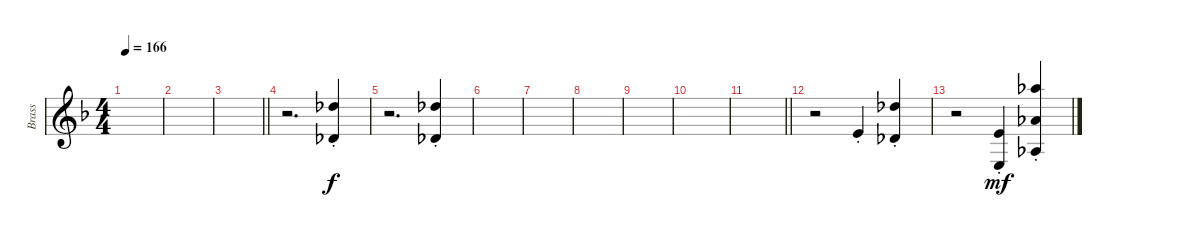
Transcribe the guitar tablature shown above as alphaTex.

\track ("Brass" "Brass") {instrument trombone}
\staff {score}
\tuning (E4 B3 G3 D3 A2 E2) {hide}
\ts (4 4)
\tempo 166
\clef g2
\ks f
|
|
\barLineRight lightlight
|
\section ("" "")
r.2{d volume 11 balance 8} (18.3{st} 16.5{st}).4 |
r.2{d} (18.3{st} 16.5{st}).4 |
|
|
|
|
|
\barLineRight lightlight
|
\section ("" "")
r.2 19.5{st}.4 (18.3{st} 16.5{st}).4 |
r.2 (9.3{st} 7.5{st}).4{dy mf} (16.1{st} 13.3{st} 11.5{st}).4
